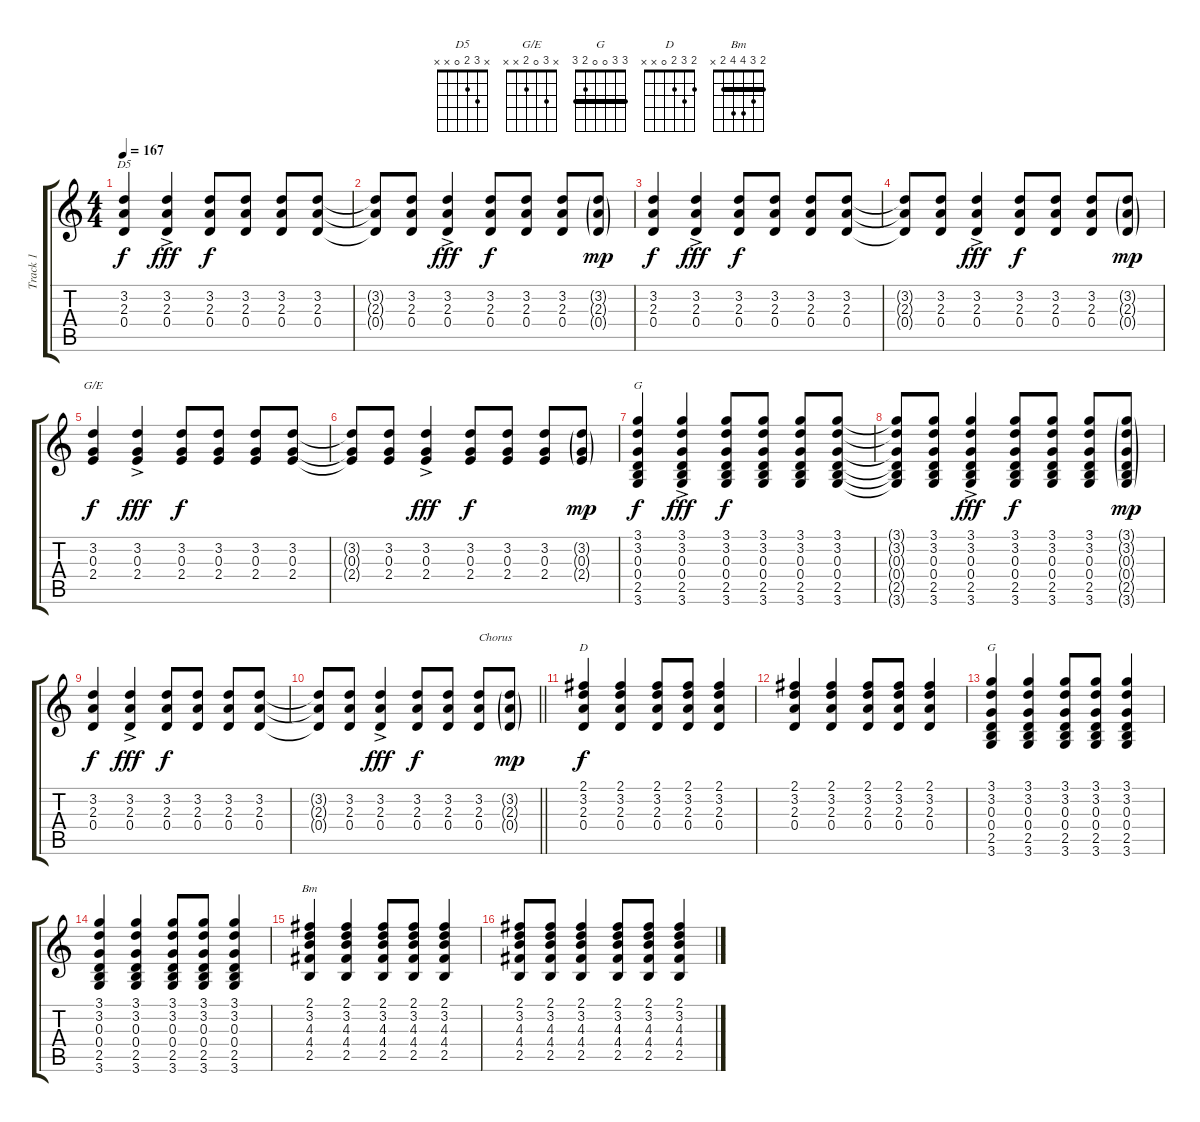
\track ("Track 1" "Track 1") {instrument acousticguitarnylon}
\staff {score tabs}
\tuning (E4 B3 G3 D3 A2 E2) {hide}
\chord ("D5" x 3 2 0 x x)
\chord ("G/E" x 3 0 2 x x)
\chord ("G" 3 3 0 0 2 3)
\chord ("D" 2 3 2 0 x x)
\chord ("G" 3 3 0 0 2 3) {barre 3}
\chord ("Bm" 2 3 4 4 2 x) {barre 2}
\ts (4 4)
\tempo 167
\clef g2
\ks c
(3.2 2.3 0.4).4{ch "D5" dy f} (3.2{ac} 2.3{ac} 0.4{ac}).4{dy fff} (3.2 2.3 0.4).8{dy f} (3.2 2.3 0.4).8 (3.2 2.3 0.4).8 (3.2 2.3 0.4).8 |
(3.2{t} 2.3{t} 0.4{t}).8 (3.2 2.3 0.4).8 (3.2{ac} 2.3{ac} 0.4{ac}).4{dy fff} (3.2 2.3 0.4).8{dy f} (3.2 2.3 0.4).8 (3.2 2.3 0.4).8 (3.2{g} 2.3{g} 0.4{g}).8{dy mp} |
(3.2 2.3 0.4).4{dy f} (3.2{ac} 2.3{ac} 0.4{ac}).4{dy fff} (3.2 2.3 0.4).8{dy f} (3.2 2.3 0.4).8 (3.2 2.3 0.4).8 (3.2 2.3 0.4).8 |
(3.2{t} 2.3{t} 0.4{t}).8 (3.2 2.3 0.4).8 (3.2{ac} 2.3{ac} 0.4{ac}).4{dy fff} (3.2 2.3 0.4).8{dy f} (3.2 2.3 0.4).8 (3.2 2.3 0.4).8 (3.2{g} 2.3{g} 0.4{g}).8{dy mp} |
(3.2 0.3 2.4).4{ch "G/E" dy f} (3.2{ac} 0.3{ac} 2.4{ac}).4{dy fff} (3.2 0.3 2.4).8{dy f} (3.2 0.3 2.4).8 (3.2 0.3 2.4).8 (3.2 0.3 2.4).8 |
(3.2{t} 0.3{t} 2.4{t}).8 (3.2 0.3 2.4).8 (3.2{ac} 0.3{ac} 2.4{ac}).4{dy fff} (3.2 0.3 2.4).8{dy f} (3.2 0.3 2.4).8 (3.2 0.3 2.4).8 (3.2{g} 0.3{g} 2.4{g}).8{dy mp} |
(3.1 3.2 0.3 0.4 2.5 3.6).4{ch "G" dy f} (3.1{ac} 3.2{ac} 0.3{ac} 0.4{ac} 2.5{ac} 3.6{ac}).4{dy fff} (3.1 3.2 0.3 0.4 2.5 3.6).8{dy f} (3.1 3.2 0.3 0.4 2.5 3.6).8 (3.1 3.2 0.3 0.4 2.5 3.6).8 (3.1 3.2 0.3 0.4 2.5 3.6).8 |
(3.1{t} 3.2{t} 0.3{t} 0.4{t} 2.5{t} 3.6{t}).8 (3.1 3.2 0.3 0.4 2.5 3.6).8 (3.1{ac} 3.2{ac} 0.3{ac} 0.4{ac} 2.5{ac} 3.6{ac}).4{dy fff} (3.1 3.2 0.3 0.4 2.5 3.6).8{dy f} (3.1 3.2 0.3 0.4 2.5 3.6).8 (3.1 3.2 0.3 0.4 2.5 3.6).8 (3.1{g} 3.2{g} 0.3{g} 0.4{g} 2.5{g} 3.6{g}).8{dy mp} |
(3.2 2.3 0.4).4{dy f} (3.2{ac} 2.3{ac} 0.4{ac}).4{dy fff} (3.2 2.3 0.4).8{dy f} (3.2 2.3 0.4).8 (3.2 2.3 0.4).8 (3.2 2.3 0.4).8 |
\barLineRight lightlight
(3.2{t} 2.3{t} 0.4{t}).8 (3.2 2.3 0.4).8 (3.2{ac} 2.3{ac} 0.4{ac}).4{dy fff} (3.2 2.3 0.4).8{dy f} (3.2 2.3 0.4).8 (3.2 2.3 0.4).8{txt "Chorus"} (3.2{g} 2.3{g} 0.4{g}).8{dy mp} |
(2.1 3.2 2.3 0.4).4{ch "D" dy f} (2.1 3.2 2.3 0.4).4 (2.1 3.2 2.3 0.4).8 (2.1 3.2 2.3 0.4).8 (2.1 3.2 2.3 0.4).4 |
(2.1 3.2 2.3 0.4).4 (2.1 3.2 2.3 0.4).4 (2.1 3.2 2.3 0.4).8 (2.1 3.2 2.3 0.4).8 (2.1 3.2 2.3 0.4).4 |
(3.1 3.2 0.3 0.4 2.5 3.6).4{ch "G"} (3.1 3.2 0.3 0.4 2.5 3.6).4 (3.1 3.2 0.3 0.4 2.5 3.6).8 (3.1 3.2 0.3 0.4 2.5 3.6).8 (3.1 3.2 0.3 0.4 2.5 3.6).4 |
(3.1 3.2 0.3 0.4 2.5 3.6).4 (3.1 3.2 0.3 0.4 2.5 3.6).4 (3.1 3.2 0.3 0.4 2.5 3.6).8 (3.1 3.2 0.3 0.4 2.5 3.6).8 (3.1 3.2 0.3 0.4 2.5 3.6).4 |
(2.1 3.2 4.3 4.4 2.5).4{ch "Bm"} (2.1 3.2 4.3 4.4 2.5).4 (2.1 3.2 4.3 4.4 2.5).8 (2.1 3.2 4.3 4.4 2.5).8 (2.1 3.2 4.3 4.4 2.5).4 |
(2.1 3.2 4.3 4.4 2.5).8 (2.1 3.2 4.3 4.4 2.5).8 (2.1 3.2 4.3 4.4 2.5).4 (2.1 3.2 4.3 4.4 2.5).8 (2.1 3.2 4.3 4.4 2.5).8 (2.1 3.2 4.3 4.4 2.5).4
